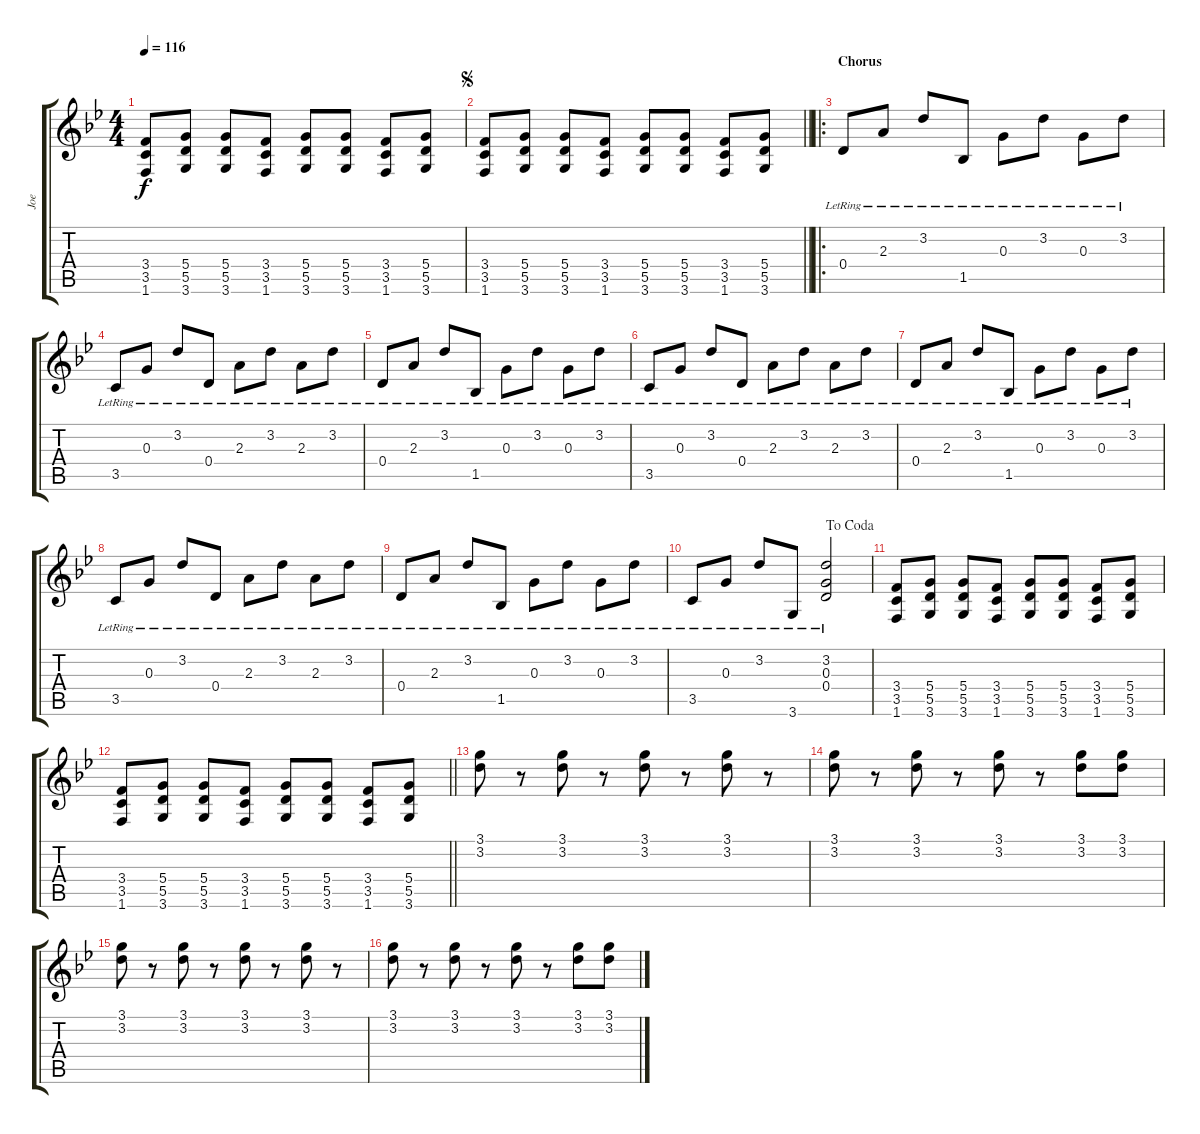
\track ("Joe" "Joe") {instrument distortionguitar}
\staff {score tabs}
\tuning (E4 B3 G3 D3 A2 E2) {hide}
\ts (4 4)
\tempo 116
\clef g2
\ks bb
(3.4 3.5 1.6).8{dy f instrument distortionguitar} (5.4 5.5 3.6).8 (5.4 5.5 3.6).8 (3.4 3.5 1.6).8 (5.4 5.5 3.6).8 (5.4 5.5 3.6).8 (3.4 3.5 1.6).8 (5.4 5.5 3.6).8 |
\jump segno
\barLineRight lightlight
(3.4 3.5 1.6).8 (5.4 5.5 3.6).8 (5.4 5.5 3.6).8 (3.4 3.5 1.6).8 (5.4 5.5 3.6).8 (5.4 5.5 3.6).8 (3.4 3.5 1.6).8 (5.4 5.5 3.6).8 |
\ro
\section ("" "Chorus")
0.4{lr}.8 2.3{lr}.8 3.2{lr}.8 1.5{lr}.8 0.3{lr}.8 3.2{lr}.8 0.3{lr}.8 3.2{lr}.8 |
3.5{lr}.8 0.3{lr}.8 3.2{lr}.8 0.4{lr}.8 2.3{lr}.8 3.2{lr}.8 2.3{lr}.8 3.2{lr}.8 |
0.4{lr}.8 2.3{lr}.8 3.2{lr}.8 1.5{lr}.8 0.3{lr}.8 3.2{lr}.8 0.3{lr}.8 3.2{lr}.8 |
3.5{lr}.8 0.3{lr}.8 3.2{lr}.8 0.4{lr}.8 2.3{lr}.8 3.2{lr}.8 2.3{lr}.8 3.2{lr}.8 |
0.4{lr}.8 2.3{lr}.8 3.2{lr}.8 1.5{lr}.8 0.3{lr}.8 3.2{lr}.8 0.3{lr}.8 3.2{lr}.8 |
3.5{lr}.8 0.3{lr}.8 3.2{lr}.8 0.4{lr}.8 2.3{lr}.8 3.2{lr}.8 2.3{lr}.8 3.2{lr}.8 |
0.4{lr}.8 2.3{lr}.8 3.2{lr}.8 1.5{lr}.8 0.3{lr}.8 3.2{lr}.8 0.3{lr}.8 3.2{lr}.8 |
\jump dacoda
3.5{lr}.8 0.3{lr}.8 3.2{lr}.8 3.6{lr}.8 (3.2{lr} 0.3{lr} 0.4{lr}).2 |
(3.4 3.5 1.6).8 (5.4 5.5 3.6).8 (5.4 5.5 3.6).8 (3.4 3.5 1.6).8 (5.4 5.5 3.6).8 (5.4 5.5 3.6).8 (3.4 3.5 1.6).8 (5.4 5.5 3.6).8 |
\barLineRight lightlight
(3.4 3.5 1.6).8 (5.4 5.5 3.6).8 (5.4 5.5 3.6).8 (3.4 3.5 1.6).8 (5.4 5.5 3.6).8 (5.4 5.5 3.6).8 (3.4 3.5 1.6).8 (5.4 5.5 3.6).8 |
(3.1 3.2).8 r.8 (3.1 3.2).8 r.8 (3.1 3.2).8 r.8 (3.1 3.2).8 r.8 |
(3.1 3.2).8 r.8 (3.1 3.2).8 r.8 (3.1 3.2).8 r.8 (3.1 3.2).8 (3.1 3.2).8 |
(3.1 3.2).8 r.8 (3.1 3.2).8 r.8 (3.1 3.2).8 r.8 (3.1 3.2).8 r.8 |
(3.1 3.2).8 r.8 (3.1 3.2).8 r.8 (3.1 3.2).8 r.8 (3.1 3.2).8 (3.1 3.2).8
